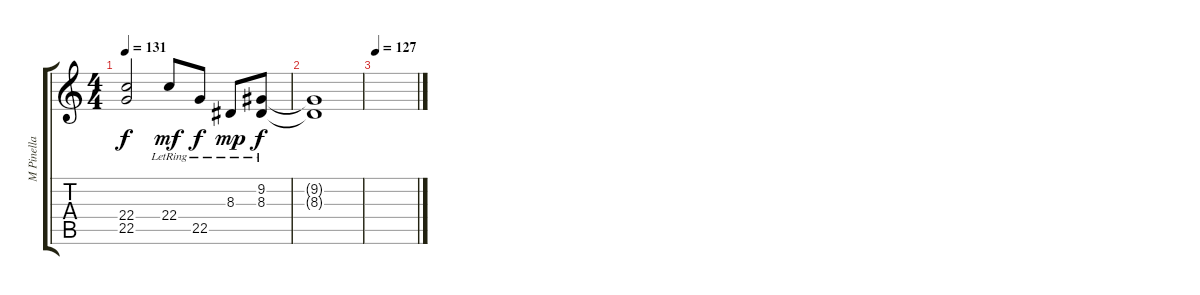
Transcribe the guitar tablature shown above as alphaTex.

\track ("M Pinella" "M Pinella") {instrument acousticgrandpiano}
\staff {score tabs}
\tuning (E4 B3 G3 D3 A2 E2) {hide}
\ts (4 4)
\tempo 131
\clef g2
\ks c
(22.4 22.5).2{dy f} 22.4{lr}.8{dy mf} 22.5{lr}.8{dy f} 8.3{lr}.8{dy mp} (9.2{lr} 8.3{lr}).8{dy f} |
(9.2{t} 8.3{t}).1 |
\tempo 127
